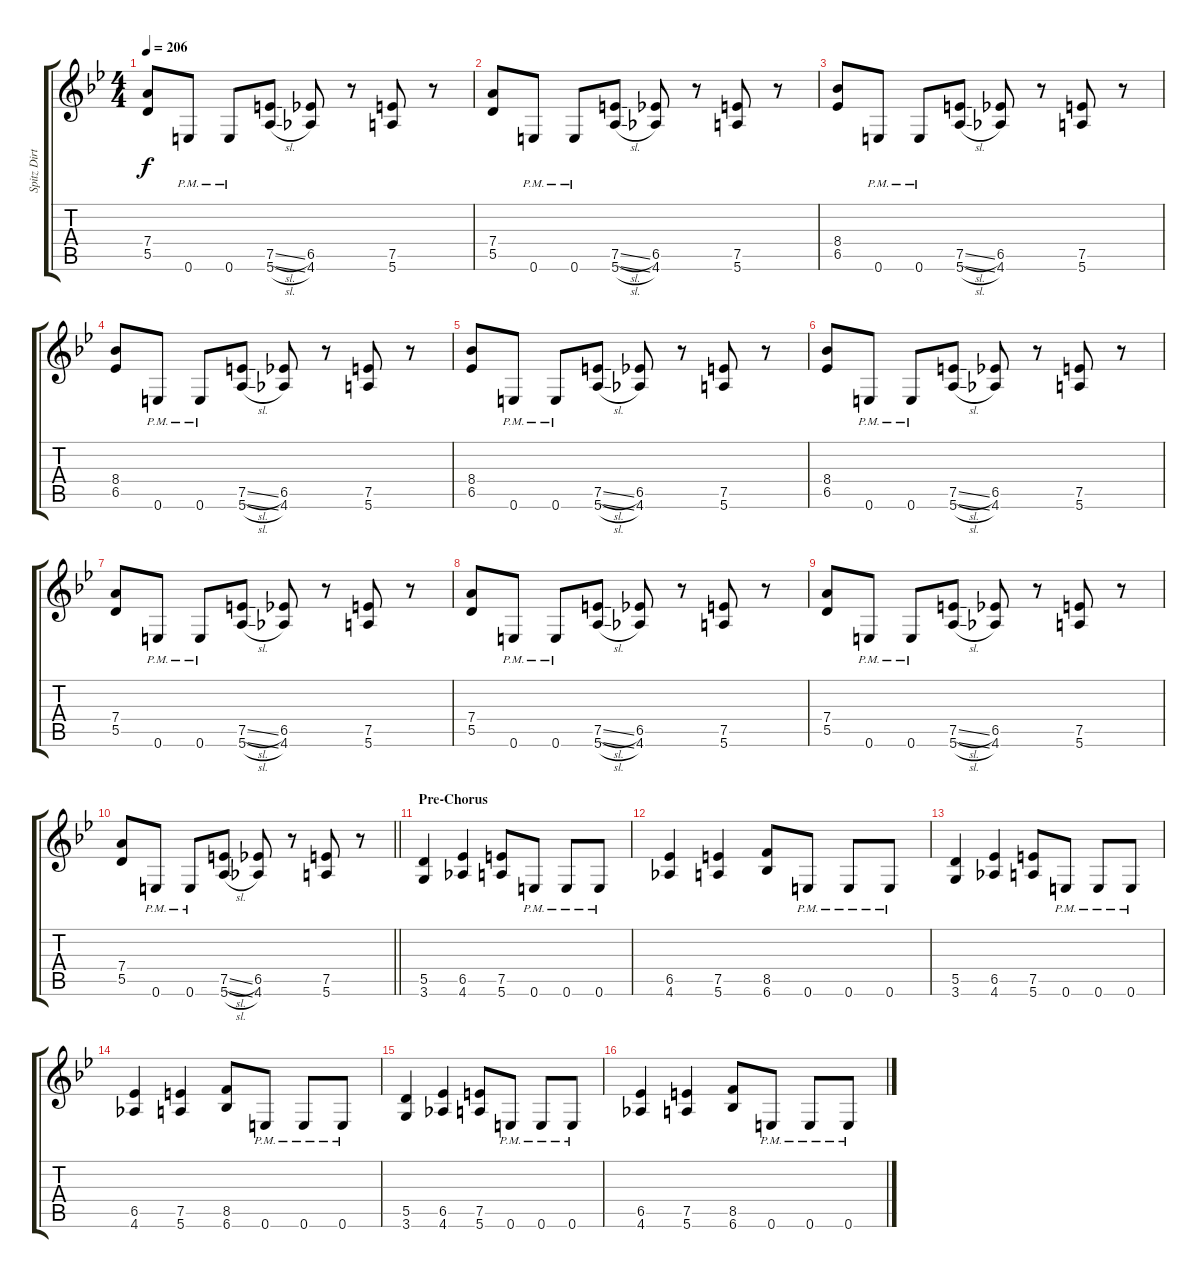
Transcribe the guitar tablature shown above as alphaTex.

\track ("Spitz Dirty" "Spitz Dirt") {instrument distortionguitar}
\staff {score tabs}
\tuning (E4 B3 G3 D3 A2 E2) {hide}
\ts (4 4)
\tempo 206
\clef g2
\ks bb
(7.4 5.5).8{dy f} 0.6{pm}.8 0.6{pm}.8 (7.5{sl} 5.6{sl}).8 (6.5 4.6).8 r.8 (7.5 5.6).8 r.8 |
(7.4 5.5).8 0.6{pm}.8 0.6{pm}.8 (7.5{sl} 5.6{sl}).8 (6.5 4.6).8 r.8 (7.5 5.6).8 r.8 |
(8.4 6.5).8 0.6{pm}.8 0.6{pm}.8 (7.5{sl} 5.6{sl}).8 (6.5 4.6).8 r.8 (7.5 5.6).8 r.8 |
(8.4 6.5).8 0.6{pm}.8 0.6{pm}.8 (7.5{sl} 5.6{sl}).8 (6.5 4.6).8 r.8 (7.5 5.6).8 r.8 |
(8.4 6.5).8 0.6{pm}.8 0.6{pm}.8 (7.5{sl} 5.6{sl}).8 (6.5 4.6).8 r.8 (7.5 5.6).8 r.8 |
(8.4 6.5).8 0.6{pm}.8 0.6{pm}.8 (7.5{sl} 5.6{sl}).8 (6.5 4.6).8 r.8 (7.5 5.6).8 r.8 |
(7.4 5.5).8 0.6{pm}.8 0.6{pm}.8 (7.5{sl} 5.6{sl}).8 (6.5 4.6).8 r.8 (7.5 5.6).8 r.8 |
(7.4 5.5).8 0.6{pm}.8 0.6{pm}.8 (7.5{sl} 5.6{sl}).8 (6.5 4.6).8 r.8 (7.5 5.6).8 r.8 |
(7.4 5.5).8 0.6{pm}.8 0.6{pm}.8 (7.5{sl} 5.6{sl}).8 (6.5 4.6).8 r.8 (7.5 5.6).8 r.8 |
\barLineRight lightlight
(7.4 5.5).8 0.6{pm}.8 0.6{pm}.8 (7.5{sl} 5.6{sl}).8 (6.5 4.6).8 r.8 (7.5 5.6).8 r.8 |
\section ("" "Pre-Chorus")
(5.5 3.6).4 (6.5 4.6).4 (7.5 5.6).8 0.6{pm}.8 0.6{pm}.8 0.6{pm}.8 |
(6.5 4.6).4 (7.5 5.6).4 (8.5 6.6).8 0.6{pm}.8 0.6{pm}.8 0.6{pm}.8 |
(5.5 3.6).4 (6.5 4.6).4 (7.5 5.6).8 0.6{pm}.8 0.6{pm}.8 0.6{pm}.8 |
(6.5 4.6).4 (7.5 5.6).4 (8.5 6.6).8 0.6{pm}.8 0.6{pm}.8 0.6{pm}.8 |
(5.5 3.6).4 (6.5 4.6).4 (7.5 5.6).8 0.6{pm}.8 0.6{pm}.8 0.6{pm}.8 |
(6.5 4.6).4 (7.5 5.6).4 (8.5 6.6).8 0.6{pm}.8 0.6{pm}.8 0.6{pm}.8
